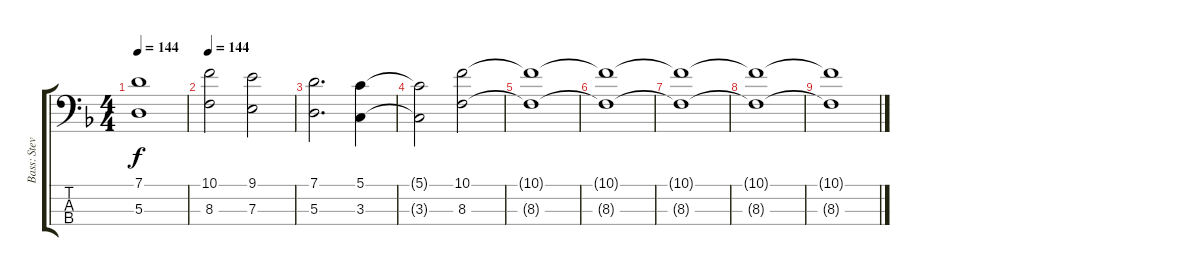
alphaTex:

\track ("Bass: Steve" "Bass: Stev") {instrument synthbass2}
\staff {score tabs}
\tuning (G2 D2 A1 E1) {hide}
\ts (4 4)
\tempo 144
\clef f4
\ks f
(7.1{t} 5.3{t}).1{dy f} |
\tempo 144
(10.1 8.3).2 (9.1 7.3).2 |
(7.1 5.3).2{d} (5.1 3.3).4 |
(5.1{t} 3.3{t}).2 (10.1 8.3).2 |
(10.1{t} 8.3{t}).1 |
(10.1{t} 8.3{t}).1 |
(10.1{t} 8.3{t}).1 |
(10.1{t} 8.3{t}).1 |
(10.1{t} 8.3{t}).1
